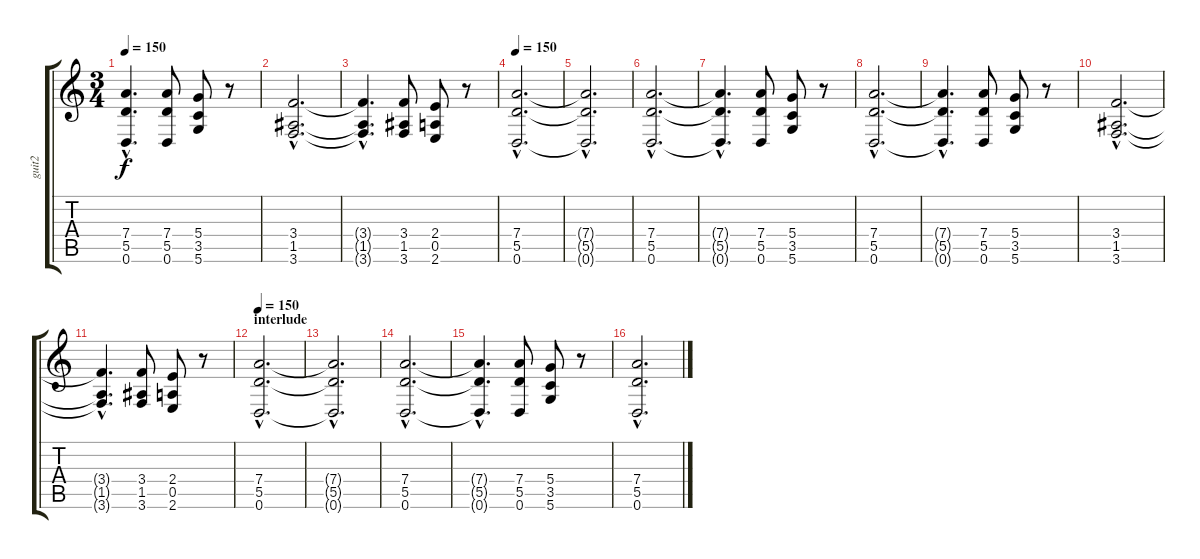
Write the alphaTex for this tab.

\track ("guit2" "guit2") {instrument distortionguitar}
\staff {score tabs}
\tuning (E4 B3 G3 D3 A2 D2) {hide}
\ts (3 4)
\tempo 150
\clef g2
\ks c
(7.4{hac t} 5.5{hac t} 0.6{hac t}).4{d dy f} (7.4 5.5 0.6).8 (5.4 3.5 5.6).8 r.8 |
(3.4{hac} 1.5{hac} 3.6{hac}).2{d} |
(3.4{hac t} 1.5{hac t} 3.6{hac t}).4{d} (3.4 1.5 3.6).8 (2.4 0.5 2.6).8 r.8 |
\tempo 150
(7.4{hac} 5.5{hac} 0.6{hac}).2{d} |
(7.4{hac t} 5.5{hac t} 0.6{hac t}).2{d} |
(7.4{hac} 5.5{hac} 0.6{hac}).2{d} |
(7.4{hac t} 5.5{hac t} 0.6{hac t}).4{d} (7.4 5.5 0.6).8 (5.4 3.5 5.6).8 r.8 |
(7.4{hac} 5.5{hac} 0.6{hac}).2{d} |
(7.4{hac t} 5.5{hac t} 0.6{hac t}).4{d} (7.4 5.5 0.6).8 (5.4 3.5 5.6).8 r.8 |
(3.4{hac} 1.5{hac} 3.6{hac}).2{d} |
(3.4{hac t} 1.5{hac t} 3.6{hac t}).4{d} (3.4 1.5 3.6).8 (2.4 0.5 2.6).8 r.8 |
\section ("" "interlude")
\tempo 150
(7.4{hac} 5.5{hac} 0.6{hac}).2{d} |
(7.4{hac t} 5.5{hac t} 0.6{hac t}).2{d} |
(7.4{hac} 5.5{hac} 0.6{hac}).2{d} |
(7.4{hac t} 5.5{hac t} 0.6{hac t}).4{d} (7.4 5.5 0.6).8 (5.4 3.5 5.6).8 r.8 |
(7.4{hac} 5.5{hac} 0.6{hac}).2{d}
